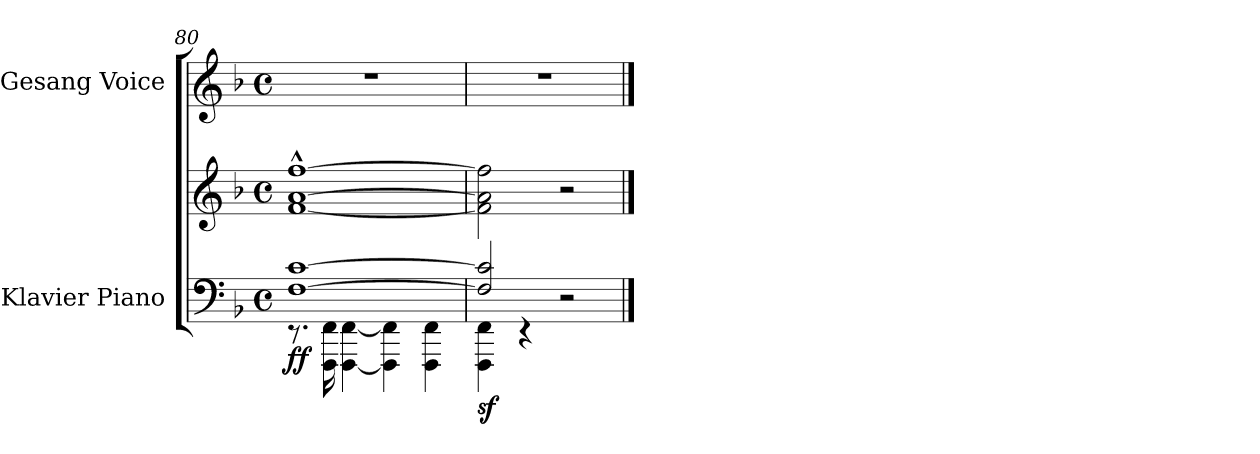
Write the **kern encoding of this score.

**kern	**kern	**dynam	**kern
*part2	*part2	*part2	*part1
*staff3	*staff2	*staff2/3	*staff1
*I"Klavier Piano	*	*	*I"Gesang Voice
*I'Pno	*	*	*
*clefF4	*clefG2	*	*clefG2
*k[b-]	*k[b-]	*	*k[b-]
*M4/4	*M4/4	*	*M4/4
*met(c)	*met(c)	*	*met(c)
=80	=80	=80	=80
*^	*	*	*
!	!	!	!LO:DY:b=2	!
[1F [1c	8.r	[1f^^ [1a^^ [1ff^^	ff	1r
.	16FFF\ 16FF\	.	.	.
.	[4FFF\ [4FF\	.	.	.
.	4FFF\] 4FF\]	.	.	.
.	4FFF\ 4FF\	.	.	.
=81	=81	=81	=81	=81
!	!	!	!LO:DY:b=2	!
2F/] 2c/]	4FFF\ 4FF\	2f\] 2a\] 2ff\]	sf	1r
.	4r	.	.	.
2r	2ryy	2r	.	.
*v	*v	*	*	*
==	==	==	==
*-	*-	*-	*-
